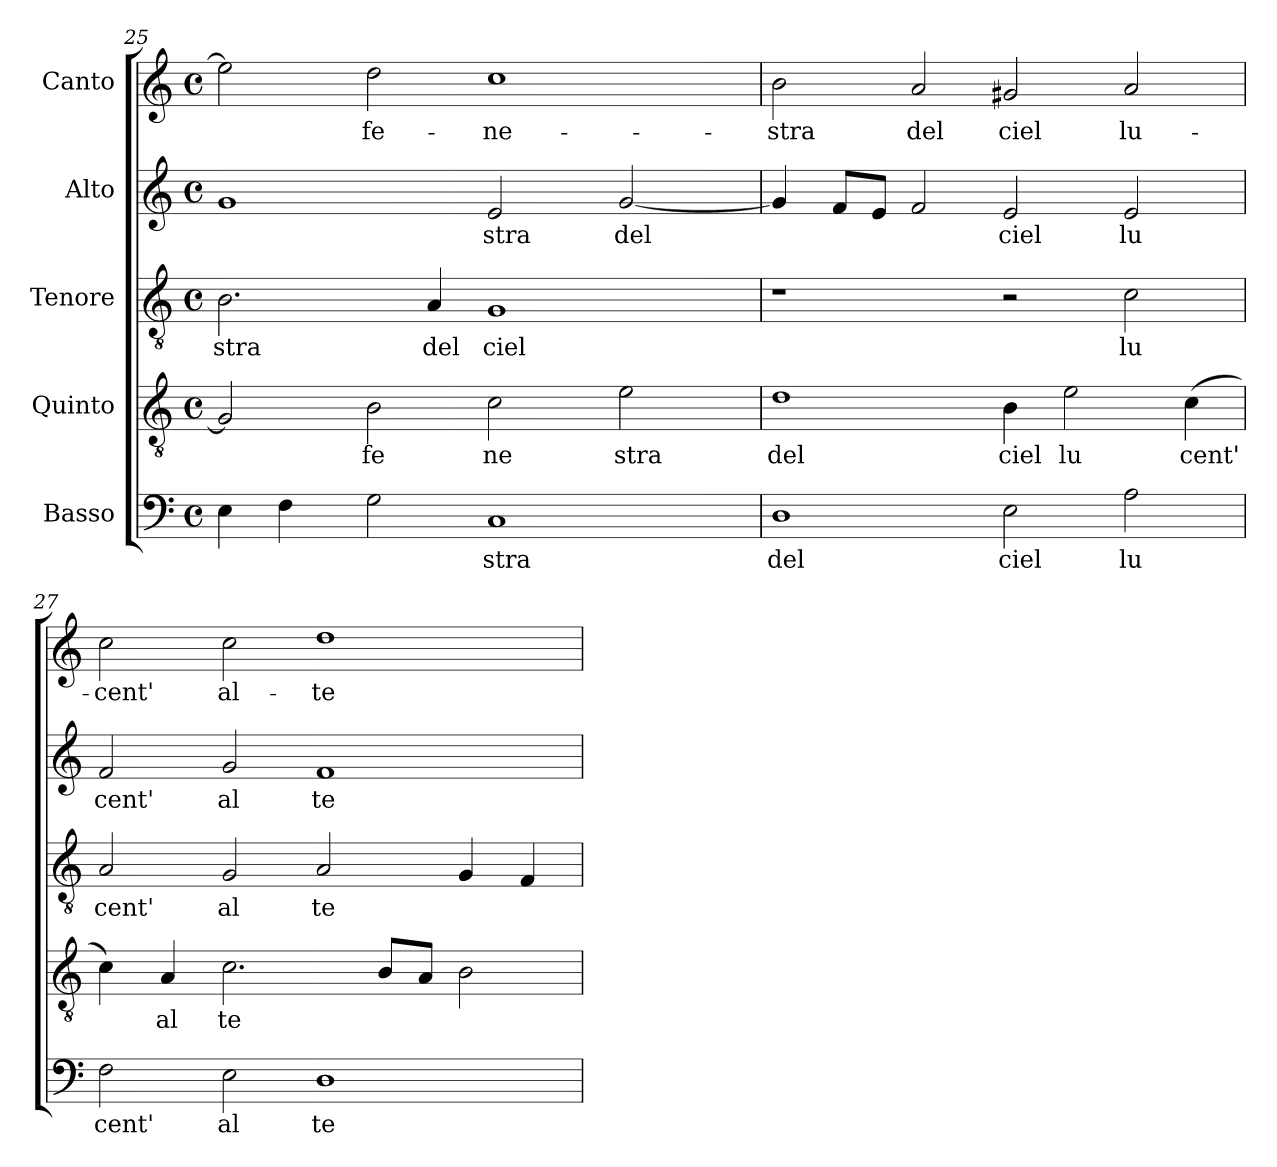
**kern	**text	**kern	**text	**kern	**text	**kern	**text	**kern	**text
*part5	*part5	*part4	*part4	*part3	*part3	*part2	*part2	*part1	*part1
*staff5	*staff5	*staff4	*staff4	*staff3	*staff3	*staff2	*staff2	*staff1	*staff1
*I"Basso	*	*I"Quinto	*	*I"Tenore	*	*I"Alto	*	*I"Canto	*
!!LO:LB:g=z
*clefF4	*	*clefGv2	*	*clefGv2	*	*clefG2	*	*clefG2	*
*M4/4	*	*M4/4	*	*M4/4	*	*M4/4	*	*M4/4	*
*met(c)	*	*met(c)	*	*met(c)	*	*met(c)	*	*met(c)	*
=25	=25	=25	=25	=25	=25	=25	=25	=25	=25
!	!	!	!	!	!LO:LY:b:cj	!	!	!	!
*^	*	*	*	*^	*	*	*	*	*
4E\	4ryy	.	2G/]	.	2.B\	4ryy	stra	1g	.	2ee\]	.
4F\	16ryy	.	.	.	.	16.ryy	.	.	.	.	.
.	1ryy	.	.	.	.	.	.	.	.	.	.
.	.	.	.	.	.	1ryy	.	.	.	.	.
!	!	!	!	!LO:LY:b:cj	!	!	!	!	!	!	!LO:LY:b:cj
2G\	.	.	2B\	fe	.	.	.	.	.	2dd\	fe-
!	!	!	!	!	!	!	!LO:LY:b:cj	!	!	!	!
.	.	.	.	.	4A/	.	del	.	.	.	.
!	!	!LO:LY:b:cj	!	!LO:LY:b:cj	!	!	!LO:LY:b:cj	!	!LO:LY:b:cj	!	!LO:LY:b:cj
1C	.	-stra	2c\	ne	1G	.	ciel	2e/	-stra	1cc	-ne-
.	2ryy	.	.	.	.	.	.	.	.	.	.
.	.	.	.	.	.	2ryy	.	.	.	.	.
!	!	!	!	!LO:LY:b:cj	!	!	!	!	!LO:LY:b	!	!
.	.	.	2e\	stra	.	.	.	[<2g/	del	.	.
.	8.ryy	.	.	.	.	.	.	.	.	.	.
.	.	.	.	.	.	8ryy	.	.	.	.	.
.	.	.	.	.	.	32ryy	.	.	.	.	.
=26	=26	=26	=26	=26	=26	=26	=26	=26	=26	=26	=26
!	!	!LO:LY:b:cj	!	!LO:LY:b:cj	!	!	!	!	!	!	!LO:LY:b:cj
*v	*v	*	*	*	*v	*v	*	*	*	*	*
1D	del	1d	del	1r	.	4g/]	.	2b\	-stra
.	.	.	.	.	.	8f/L	.	.	.
.	.	.	.	.	.	8e/J	.	.	.
!	!	!	!	!	!	!	!	!	!LO:LY:b:cj
.	.	.	.	.	.	2f/	.	2a/	del
!	!LO:LY:b:cj	!	!LO:LY:b:cj	!	!	!	!LO:LY:b:cj	!	!LO:LY:b:cj
2E\	ciel	4B\	ciel	2r	.	2e/	ciel	2g#X/	ciel
!	!	!	!LO:LY:b:cj	!	!	!	!	!	!
.	.	2e\	lu	.	.	.	.	.	.
!	!LO:LY:b:cj	!	!	!	!LO:LY:b:cj	!	!LO:LY:b:cj	!	!LO:LY:b:cj
2A\	lu	.	.	2c\	lu	2e/	lu	2a/	lu-
!	!	!	!LO:LY:b	!	!	!	!	!	!
.	.	(>4c\	cent'	.	.	.	.	.	.
=27	=27	=27	=27	=27	=27	=27	=27	=27	=27
!	!LO:LY:b:cj	!	!	!	!LO:LY:b:cj	!	!LO:LY:b:cj	!	!LO:LY:b:cj
2F\	cent'	4c\)	.	2A/	cent'	2f/	cent'	2cc\	-cent'
!	!	!	!LO:LY:b:cj	!	!	!	!	!	!
.	.	4A/	al	.	.	.	.	.	.
!	!LO:LY:b:cj	!	!LO:LY:b:cj	!	!LO:LY:b:cj	!	!LO:LY:b:cj	!	!LO:LY:b:cj
2E\	al	2.c\	te	2G/	al	2g/	al	2cc\	al-
!	!LO:LY:b:cj	!	!	!	!LO:LY:b:cj	!	!LO:LY:b:cj	!	!LO:LY:b:cj
1D	te	.	.	2A/	te	1f	te	1dd	-te-
.	.	8B/L	.	.	.	.	.	.	.
.	.	8A/J	.	.	.	.	.	.	.
.	.	2B\	.	4G/	.	.	.	.	.
.	.	.	.	4F/	.	.	.	.	.
=	=	=	=	=	=	=	=	=	=
*-	*-	*-	*-	*-	*-	*-	*-	*-	*-
